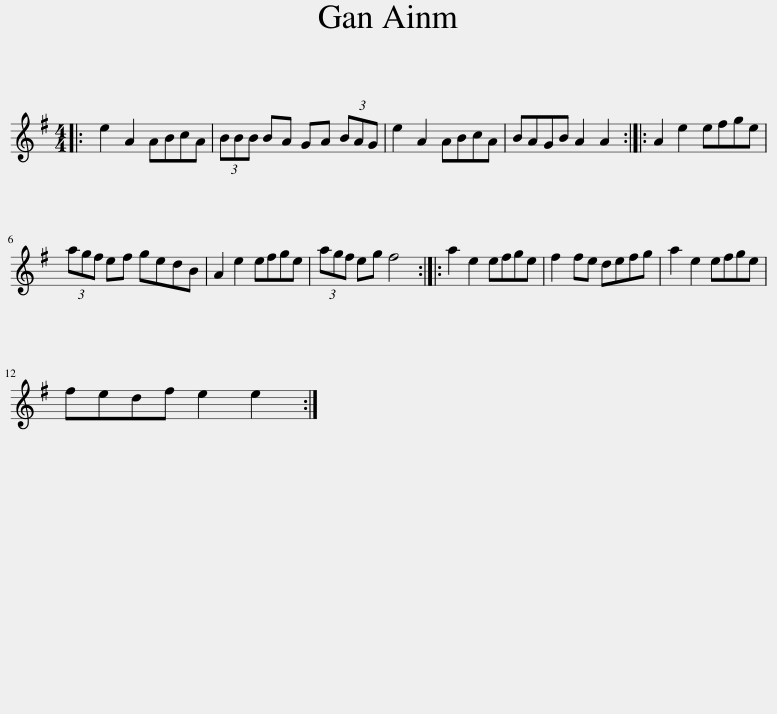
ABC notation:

X:1
L:1/8
M:4/4
I:linebreak $
K:G
V:1 treble
V:1
|: e2 A2 ABcA | (3BBB BA GA (3BAG | e2 A2 ABcA | BAGB A2 A2 :: A2 e2 efge |$ %5
 (3agf ef gedB | A2 e2 efge | (3agf eg f4 :: a2 e2 efge | f2 fe defg | %10
 a2 e2 efge |$ fedf e2 e2 :| %12
